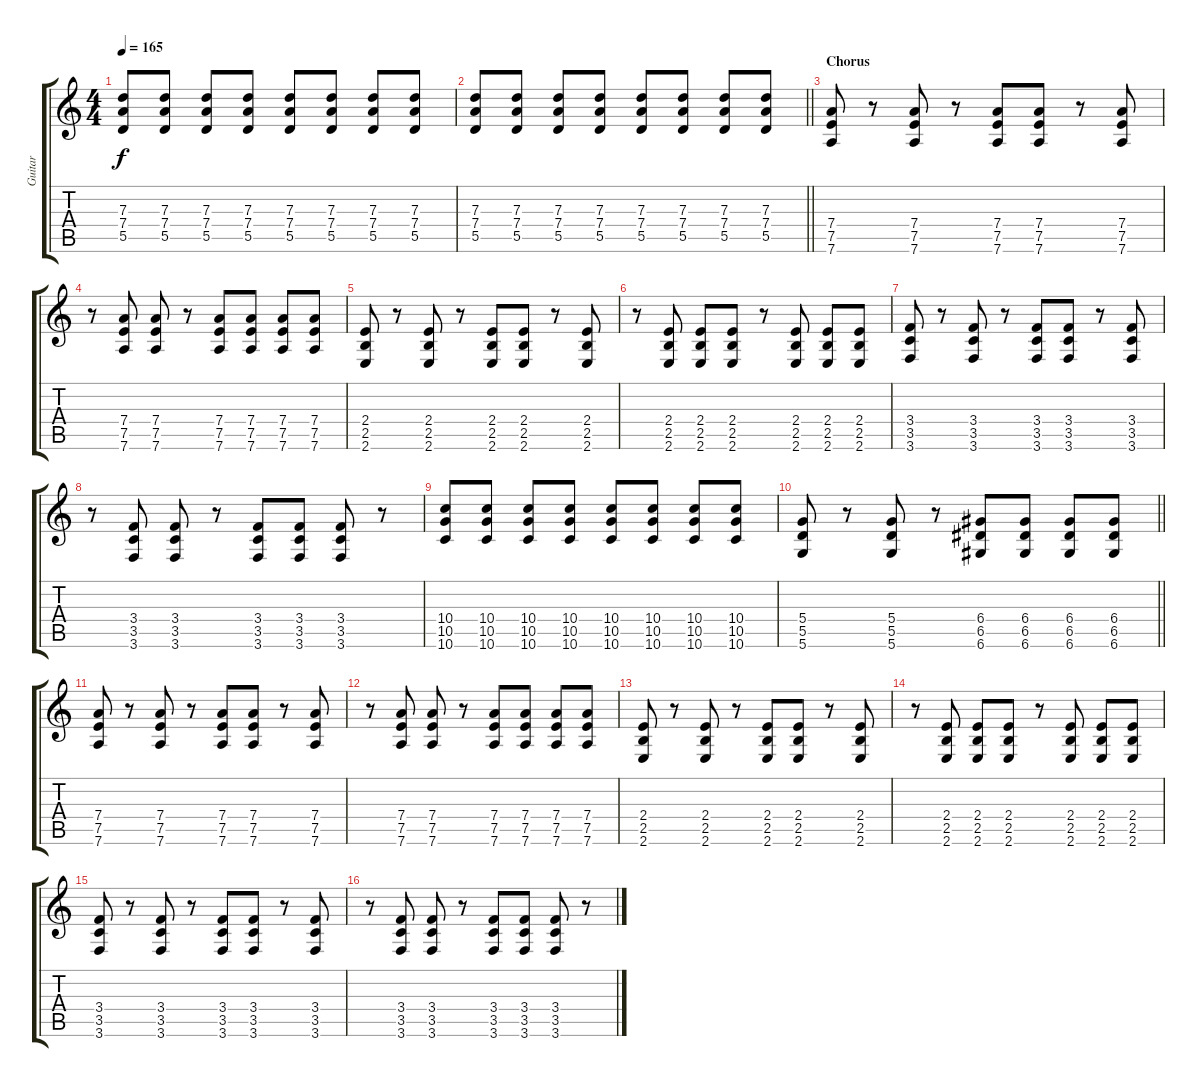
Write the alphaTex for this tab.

\track ("Guitar" "Guitar") {instrument overdrivenguitar}
\staff {score tabs}
\tuning (E4 B3 G3 D3 A2 D2) {hide}
\ts (4 4)
\tempo 165
\clef g2
\ks c
(7.3 7.4 5.5).8{dy f} (7.3 7.4 5.5).8 (7.3 7.4 5.5).8 (7.3 7.4 5.5).8 (7.3 7.4 5.5).8 (7.3 7.4 5.5).8 (7.3 7.4 5.5).8 (7.3 7.4 5.5).8 |
\barLineRight lightlight
(7.3 7.4 5.5).8 (7.3 7.4 5.5).8 (7.3 7.4 5.5).8 (7.3 7.4 5.5).8 (7.3 7.4 5.5).8 (7.3 7.4 5.5).8 (7.3 7.4 5.5).8 (7.3 7.4 5.5).8 |
\section ("" "Chorus")
(7.4 7.5 7.6).8 r.8 (7.4 7.5 7.6).8 r.8 (7.4 7.5 7.6).8 (7.4 7.5 7.6).8 r.8 (7.4 7.5 7.6).8 |
r.8 (7.4 7.5 7.6).8 (7.4 7.5 7.6).8 r.8 (7.4 7.5 7.6).8 (7.4 7.5 7.6).8 (7.4 7.5 7.6).8 (7.4 7.5 7.6).8 |
(2.4 2.5 2.6).8 r.8 (2.4 2.5 2.6).8 r.8 (2.4 2.5 2.6).8 (2.4 2.5 2.6).8 r.8 (2.4 2.5 2.6).8 |
r.8 (2.4 2.5 2.6).8 (2.4 2.5 2.6).8 (2.4 2.5 2.6).8 r.8 (2.4 2.5 2.6).8 (2.4 2.5 2.6).8 (2.4 2.5 2.6).8 |
(3.4 3.5 3.6).8 r.8 (3.4 3.5 3.6).8 r.8 (3.4 3.5 3.6).8 (3.4 3.5 3.6).8 r.8 (3.4 3.5 3.6).8 |
r.8 (3.4 3.5 3.6).8 (3.4 3.5 3.6).8 r.8 (3.4 3.5 3.6).8 (3.4 3.5 3.6).8 (3.4 3.5 3.6).8 r.8 |
(10.4 10.5 10.6).8 (10.4 10.5 10.6).8 (10.4 10.5 10.6).8 (10.4 10.5 10.6).8 (10.4 10.5 10.6).8 (10.4 10.5 10.6).8 (10.4 10.5 10.6).8 (10.4 10.5 10.6).8 |
\barLineRight lightlight
(5.4 5.5 5.6).8 r.8 (5.4 5.5 5.6).8 r.8 (6.4 6.5 6.6).8 (6.4 6.5 6.6).8 (6.4 6.5 6.6).8 (6.4 6.5 6.6).8 |
(7.4 7.5 7.6).8 r.8 (7.4 7.5 7.6).8 r.8 (7.4 7.5 7.6).8 (7.4 7.5 7.6).8 r.8 (7.4 7.5 7.6).8 |
r.8 (7.4 7.5 7.6).8 (7.4 7.5 7.6).8 r.8 (7.4 7.5 7.6).8 (7.4 7.5 7.6).8 (7.4 7.5 7.6).8 (7.4 7.5 7.6).8 |
(2.4 2.5 2.6).8 r.8 (2.4 2.5 2.6).8 r.8 (2.4 2.5 2.6).8 (2.4 2.5 2.6).8 r.8 (2.4 2.5 2.6).8 |
r.8 (2.4 2.5 2.6).8 (2.4 2.5 2.6).8 (2.4 2.5 2.6).8 r.8 (2.4 2.5 2.6).8 (2.4 2.5 2.6).8 (2.4 2.5 2.6).8 |
(3.4 3.5 3.6).8 r.8 (3.4 3.5 3.6).8 r.8 (3.4 3.5 3.6).8 (3.4 3.5 3.6).8 r.8 (3.4 3.5 3.6).8 |
r.8 (3.4 3.5 3.6).8 (3.4 3.5 3.6).8 r.8 (3.4 3.5 3.6).8 (3.4 3.5 3.6).8 (3.4 3.5 3.6).8 r.8
